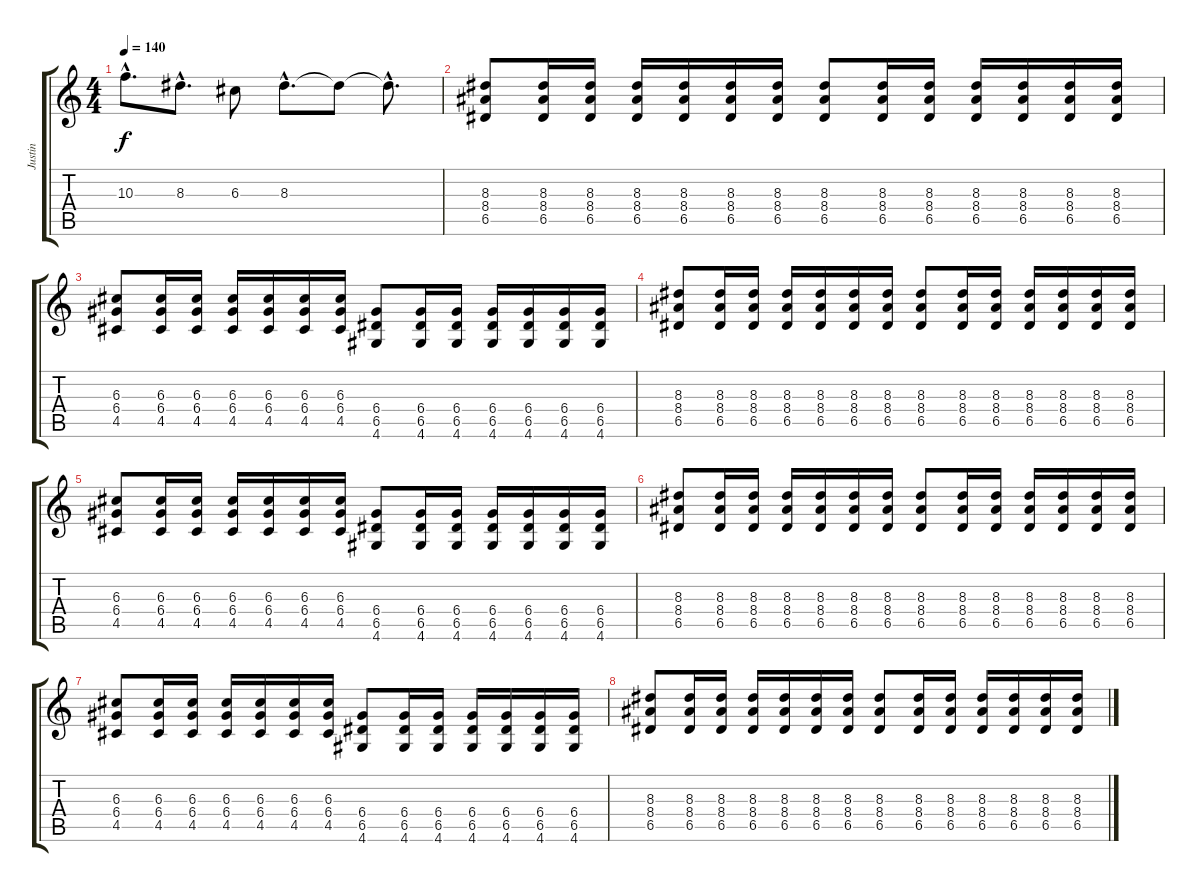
\track ("Justin" "Justin") {instrument distortionguitar}
\staff {score tabs}
\tuning (E4 B3 G3 D3 A2 E2) {hide}
\ts (4 4)
\tempo 140
\clef g2
\ks c
10.3{hac}.8{d dy f} 8.3{hac}.8{d} 6.3.8 8.3{hac}.8{d} 8.3{t}.8 8.3{hac t}.8{d} |
(8.3 8.4 6.5).8{instrument distortionguitar} (8.3 8.4 6.5).16{instrument electricguitarmuted} (8.3 8.4 6.5).16 (8.3 8.4 6.5).16 (8.3 8.4 6.5).16 (8.3 8.4 6.5).16 (8.3 8.4 6.5).16 (8.3 8.4 6.5).8{instrument distortionguitar} (8.3 8.4 6.5).16{instrument electricguitarmuted} (8.3 8.4 6.5).16 (8.3 8.4 6.5).16 (8.3 8.4 6.5).16 (8.3 8.4 6.5).16 (8.3 8.4 6.5).16 |
(6.3 6.4 4.5).8{instrument distortionguitar} (6.3 6.4 4.5).16{instrument electricguitarmuted} (6.3 6.4 4.5).16 (6.3 6.4 4.5).16 (6.3 6.4 4.5).16 (6.3 6.4 4.5).16 (6.3 6.4 4.5).16 (6.4 6.5 4.6).8{instrument distortionguitar} (6.4 6.5 4.6).16{instrument electricguitarmuted} (6.4 6.5 4.6).16 (6.4 6.5 4.6).16 (6.4 6.5 4.6).16 (6.4 6.5 4.6).16 (6.4 6.5 4.6).16 |
(8.3 8.4 6.5).8{instrument distortionguitar} (8.3 8.4 6.5).16{instrument electricguitarmuted} (8.3 8.4 6.5).16 (8.3 8.4 6.5).16 (8.3 8.4 6.5).16 (8.3 8.4 6.5).16 (8.3 8.4 6.5).16 (8.3 8.4 6.5).8{instrument distortionguitar} (8.3 8.4 6.5).16{instrument electricguitarmuted} (8.3 8.4 6.5).16 (8.3 8.4 6.5).16 (8.3 8.4 6.5).16 (8.3 8.4 6.5).16 (8.3 8.4 6.5).16 |
(6.3 6.4 4.5).8{instrument distortionguitar} (6.3 6.4 4.5).16{instrument electricguitarmuted} (6.3 6.4 4.5).16 (6.3 6.4 4.5).16 (6.3 6.4 4.5).16 (6.3 6.4 4.5).16 (6.3 6.4 4.5).16 (6.4 6.5 4.6).8{instrument distortionguitar} (6.4 6.5 4.6).16{instrument electricguitarmuted} (6.4 6.5 4.6).16 (6.4 6.5 4.6).16 (6.4 6.5 4.6).16 (6.4 6.5 4.6).16 (6.4 6.5 4.6).16 |
(8.3 8.4 6.5).8{instrument distortionguitar} (8.3 8.4 6.5).16{instrument electricguitarmuted} (8.3 8.4 6.5).16 (8.3 8.4 6.5).16 (8.3 8.4 6.5).16 (8.3 8.4 6.5).16 (8.3 8.4 6.5).16 (8.3 8.4 6.5).8{instrument distortionguitar} (8.3 8.4 6.5).16{instrument electricguitarmuted} (8.3 8.4 6.5).16 (8.3 8.4 6.5).16 (8.3 8.4 6.5).16 (8.3 8.4 6.5).16 (8.3 8.4 6.5).16 |
(6.3 6.4 4.5).8{instrument distortionguitar} (6.3 6.4 4.5).16{instrument electricguitarmuted} (6.3 6.4 4.5).16 (6.3 6.4 4.5).16 (6.3 6.4 4.5).16 (6.3 6.4 4.5).16 (6.3 6.4 4.5).16 (6.4 6.5 4.6).8{instrument distortionguitar} (6.4 6.5 4.6).16{instrument electricguitarmuted} (6.4 6.5 4.6).16 (6.4 6.5 4.6).16 (6.4 6.5 4.6).16 (6.4 6.5 4.6).16 (6.4 6.5 4.6).16 |
(8.3 8.4 6.5).8{instrument distortionguitar} (8.3 8.4 6.5).16{instrument electricguitarmuted} (8.3 8.4 6.5).16 (8.3 8.4 6.5).16 (8.3 8.4 6.5).16 (8.3 8.4 6.5).16 (8.3 8.4 6.5).16 (8.3 8.4 6.5).8{instrument distortionguitar} (8.3 8.4 6.5).16{instrument electricguitarmuted} (8.3 8.4 6.5).16 (8.3 8.4 6.5).16 (8.3 8.4 6.5).16 (8.3 8.4 6.5).16 (8.3 8.4 6.5).16
